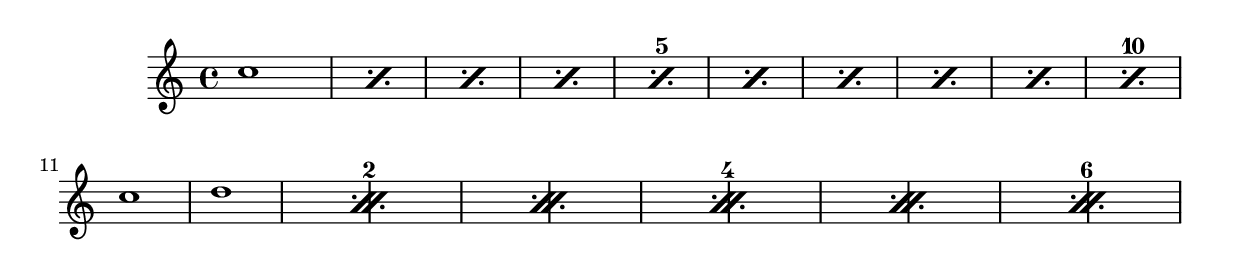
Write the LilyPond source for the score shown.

%% DO NOT EDIT this file manually; it is automatically
%% generated from LSR http://lsr.dsi.unimi.it
%% Make any changes in LSR itself, or in Documentation/snippets/new/ ,
%% and then run scripts/auxiliar/makelsr.py
%%
%% This file is in the public domain.
\version "2.14.0"

\header {
  lsrtags = "repeats, tweaks-and-overrides"

%% Translation of GIT committish: 615cbf212fdaf0b220b3330da417d0c3602494f2
  texidoces = "
Se pueden mostrar los contadores de las repeticiones del tipo
porcentaje a intervalos regulares mediante el establecimiento de
la propiedad de contexto @code{repeatCountVisibility}.

"
  doctitlees = "Visibilidad del contador de repeticiones de tipo porcentaje"


%% Translation of GIT committish: 0a868be38a775ecb1ef935b079000cebbc64de40
  texidocde = "
Prozentwiederholungszähler können in regelmäßigen Intervallen angezeigt
werden, indem man die Eigenschaft @code{repeatCountVisibility} beeinflusst.
"
  doctitlede = "Sichtbarkeit von Prozent-Wiederholungen"

%% Translation of GIT committish: a5bde6d51a5c88e952d95ae36c61a5efc22ba441
  texidocfr = "
Le numéro de mesure répétée sera imprimé à intervalle régulier si vous
déterminez la propriété de contexte @code{repeatCountVisibility}.

"
  doctitlefr = "Affichage du numéro de répétition en pourcent"


  texidoc = "
Percent repeat counters can be shown at regular intervals by setting
the context property @code{repeatCountVisibility}.

"
  doctitle = "Percent repeat count visibility"
} % begin verbatim

\relative c'' {
  \set countPercentRepeats = ##t
  \set repeatCountVisibility = #(every-nth-repeat-count-visible 5)
  \repeat percent 10 { c1 } \break
  \set repeatCountVisibility = #(every-nth-repeat-count-visible 2)
  \repeat percent 6 { c1 d1 }
}
